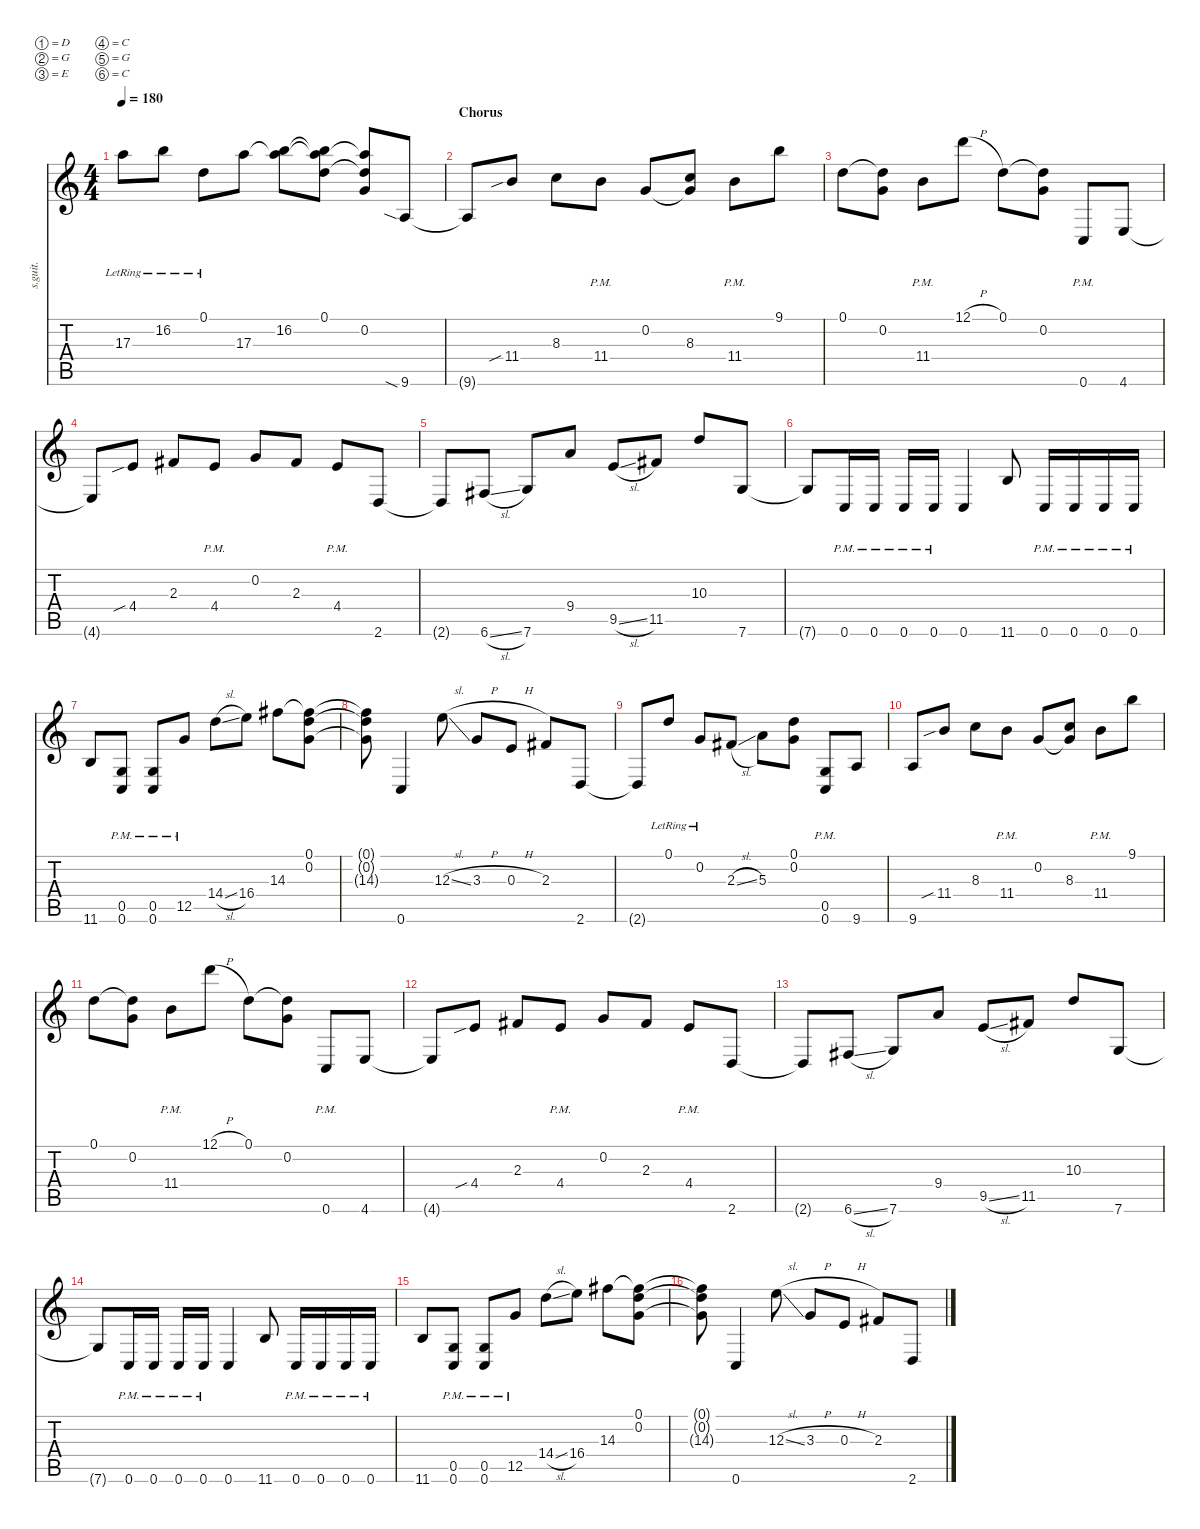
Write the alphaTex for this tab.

\defaultSystemsLayout 4
\hideDynamics
\bracketExtendMode nobrackets
\track ("Rhythm Guitar 1" "s.guit.") {instrument distortionguitar}
\staff {score tabs}
\tuning (D4 G3 E3 C3 G2 C2)
\ts (4 4)
\tempo 180
\clef g2
\ks c
17.3{lr}.8{lyrics (0 "") lyrics (1 "") lyrics (2 "") lyrics (3 "") lyrics (4 "") dy mf} 16.2{lr}.8{lyrics (0 "") lyrics (1 "") lyrics (2 "") lyrics (3 "") lyrics (4 "")} 0.1{lr}.8{lyrics (0 "") lyrics (1 "") lyrics (2 "") lyrics (3 "") lyrics (4 "")} 17.3.8{lyrics (0 "") lyrics (1 "") lyrics (2 "") lyrics (3 "") lyrics (4 "")} (16.2 17.3{t}).8{lyrics (0 "") lyrics (1 "") lyrics (2 "") lyrics (3 "") lyrics (4 "")} (0.1 16.2{t} 17.3{t}).8{lyrics (0 "") lyrics (1 "") lyrics (2 "") lyrics (3 "") lyrics (4 "")} (0.1{t} 0.2 17.3{t}).8{lyrics (0 "") lyrics (1 "") lyrics (2 "") lyrics (3 "") lyrics (4 "") dy f} 9.6{sia}.8{lyrics (0 "") lyrics (1 "") lyrics (2 "") lyrics (3 "") lyrics (4 "") dy mf} |
\section ("" "Chorus")
9.6{t}.8{lyrics (0 "") lyrics (1 "") lyrics (2 "") lyrics (3 "") lyrics (4 "") dy f} 11.4{sib}.8{lyrics (0 "") lyrics (1 "") lyrics (2 "") lyrics (3 "") lyrics (4 "") dy mf} 8.3.8{lyrics (0 "") lyrics (1 "") lyrics (2 "") lyrics (3 "") lyrics (4 "")} 11.4{pm}.8{lyrics (0 "") lyrics (1 "") lyrics (2 "") lyrics (3 "") lyrics (4 "")} 0.2.8{lyrics (0 "") lyrics (1 "") lyrics (2 "") lyrics (3 "") lyrics (4 "")} (0.2{t} 8.3).8{lyrics (0 "") lyrics (1 "") lyrics (2 "") lyrics (3 "") lyrics (4 "")} 11.4{pm}.8{lyrics (0 "") lyrics (1 "") lyrics (2 "") lyrics (3 "") lyrics (4 "")} 9.1.8{lyrics (0 "") lyrics (1 "") lyrics (2 "") lyrics (3 "") lyrics (4 "")} |
0.1.8{lyrics (0 "") lyrics (1 "") lyrics (2 "") lyrics (3 "") lyrics (4 "")} (0.1{t} 0.2).8{lyrics (0 "") lyrics (1 "") lyrics (2 "") lyrics (3 "") lyrics (4 "")} 11.4{pm}.8{lyrics (0 "") lyrics (1 "") lyrics (2 "") lyrics (3 "") lyrics (4 "")} 12.1{h}.8{lyrics (0 "") lyrics (1 "") lyrics (2 "") lyrics (3 "") lyrics (4 "")} 0.1.8{lyrics (0 "") lyrics (1 "") lyrics (2 "") lyrics (3 "") lyrics (4 "")} (0.1{t} 0.2).8{lyrics (0 "") lyrics (1 "") lyrics (2 "") lyrics (3 "") lyrics (4 "")} 0.6{pm}.8{lyrics (0 "") lyrics (1 "") lyrics (2 "") lyrics (3 "") lyrics (4 "")} 4.6.8{lyrics (0 "") lyrics (1 "") lyrics (2 "") lyrics (3 "") lyrics (4 "")} |
4.6{t}.8{lyrics (0 "") lyrics (1 "") lyrics (2 "") lyrics (3 "") lyrics (4 "")} 4.4{sib}.8{lyrics (0 "") lyrics (1 "") lyrics (2 "") lyrics (3 "") lyrics (4 "")} 2.3{acc #}.8{lyrics (0 "") lyrics (1 "") lyrics (2 "") lyrics (3 "") lyrics (4 "")} 4.4{pm}.8{lyrics (0 "") lyrics (1 "") lyrics (2 "") lyrics (3 "") lyrics (4 "")} 0.2.8{lyrics (0 "") lyrics (1 "") lyrics (2 "") lyrics (3 "") lyrics (4 "")} 2.3{acc #}.8{lyrics (0 "") lyrics (1 "") lyrics (2 "") lyrics (3 "") lyrics (4 "")} 4.4{pm}.8{lyrics (0 "") lyrics (1 "") lyrics (2 "") lyrics (3 "") lyrics (4 "")} 2.6.8{lyrics (0 "") lyrics (1 "") lyrics (2 "") lyrics (3 "") lyrics (4 "")} |
2.6{t}.8{lyrics (0 "") lyrics (1 "") lyrics (2 "") lyrics (3 "") lyrics (4 "")} 6.6{sl acc #}.8{lyrics (0 "") lyrics (1 "") lyrics (2 "") lyrics (3 "") lyrics (4 "")} 7.6.8{lyrics (0 "") lyrics (1 "") lyrics (2 "") lyrics (3 "") lyrics (4 "")} 9.4.8{lyrics (0 "") lyrics (1 "") lyrics (2 "") lyrics (3 "") lyrics (4 "")} 9.5{sl}.8{lyrics (0 "") lyrics (1 "") lyrics (2 "") lyrics (3 "") lyrics (4 "")} 11.5{acc #}.8{lyrics (0 "") lyrics (1 "") lyrics (2 "") lyrics (3 "") lyrics (4 "")} 10.3.8{lyrics (0 "") lyrics (1 "") lyrics (2 "") lyrics (3 "") lyrics (4 "")} 7.6.8{lyrics (0 "") lyrics (1 "") lyrics (2 "") lyrics (3 "") lyrics (4 "")} |
7.6{t}.8{lyrics (0 "") lyrics (1 "") lyrics (2 "") lyrics (3 "") lyrics (4 "")} 0.6{pm}.16{lyrics (0 "") lyrics (1 "") lyrics (2 "") lyrics (3 "") lyrics (4 "")} 0.6{pm}.16{lyrics (0 "") lyrics (1 "") lyrics (2 "") lyrics (3 "") lyrics (4 "")} 0.6{pm}.16{lyrics (0 "") lyrics (1 "") lyrics (2 "") lyrics (3 "") lyrics (4 "")} 0.6{pm}.16{lyrics (0 "") lyrics (1 "") lyrics (2 "") lyrics (3 "") lyrics (4 "")} 0.6.4{lyrics (0 "") lyrics (1 "") lyrics (2 "") lyrics (3 "") lyrics (4 "")} 11.6.8{lyrics (0 "") lyrics (1 "") lyrics (2 "") lyrics (3 "") lyrics (4 "")} 0.6{pm}.16{lyrics (0 "") lyrics (1 "") lyrics (2 "") lyrics (3 "") lyrics (4 "")} 0.6{pm}.16{lyrics (0 "") lyrics (1 "") lyrics (2 "") lyrics (3 "") lyrics (4 "")} 0.6{pm}.16{lyrics (0 "") lyrics (1 "") lyrics (2 "") lyrics (3 "") lyrics (4 "")} 0.6{pm}.16{lyrics (0 "") lyrics (1 "") lyrics (2 "") lyrics (3 "") lyrics (4 "")} |
11.6.8{lyrics (0 "") lyrics (1 "") lyrics (2 "") lyrics (3 "") lyrics (4 "")} (0.5{pm} 0.6{pm}).8{lyrics (0 "") lyrics (1 "") lyrics (2 "") lyrics (3 "") lyrics (4 "")} (0.5{pm} 0.6{pm}).8{lyrics (0 "") lyrics (1 "") lyrics (2 "") lyrics (3 "") lyrics (4 "")} 12.5{pm}.8{lyrics (0 "") lyrics (1 "") lyrics (2 "") lyrics (3 "") lyrics (4 "")} 14.4{sl}.8{lyrics (0 "") lyrics (1 "") lyrics (2 "") lyrics (3 "") lyrics (4 "")} 16.4.8{lyrics (0 "") lyrics (1 "") lyrics (2 "") lyrics (3 "") lyrics (4 "")} 14.3{acc #}.8{lyrics (0 "") lyrics (1 "") lyrics (2 "") lyrics (3 "") lyrics (4 "")} (0.1 0.2 14.3{t acc #}).8{lyrics (0 "") lyrics (1 "") lyrics (2 "") lyrics (3 "") lyrics (4 "")} |
(0.1{t} 0.2{t} 14.3{t acc #}).8{lyrics (0 "") lyrics (1 "") lyrics (2 "") lyrics (3 "") lyrics (4 "")} 0.6.4{lyrics (0 "") lyrics (1 "") lyrics (2 "") lyrics (3 "") lyrics (4 "")} 12.3{sl}.8{lyrics (0 "") lyrics (1 "") lyrics (2 "") lyrics (3 "") lyrics (4 "")} 3.3{h}.8{lyrics (0 "") lyrics (1 "") lyrics (2 "") lyrics (3 "") lyrics (4 "")} 0.3{h}.8{lyrics (0 "") lyrics (1 "") lyrics (2 "") lyrics (3 "") lyrics (4 "")} 2.3{acc #}.8{lyrics (0 "") lyrics (1 "") lyrics (2 "") lyrics (3 "") lyrics (4 "")} 2.6.8{lyrics (0 "") lyrics (1 "") lyrics (2 "") lyrics (3 "") lyrics (4 "")} |
2.6{t}.8{lyrics (0 "") lyrics (1 "") lyrics (2 "") lyrics (3 "") lyrics (4 "")} 0.1{lr}.8{lyrics (0 "") lyrics (1 "") lyrics (2 "") lyrics (3 "") lyrics (4 "")} 0.2{lr}.8{lyrics (0 "") lyrics (1 "") lyrics (2 "") lyrics (3 "") lyrics (4 "")} 2.3{sl acc #}.8{lyrics (0 "") lyrics (1 "") lyrics (2 "") lyrics (3 "") lyrics (4 "")} 5.3.8{lyrics (0 "") lyrics (1 "") lyrics (2 "") lyrics (3 "") lyrics (4 "")} (0.1 0.2).8{lyrics (0 "") lyrics (1 "") lyrics (2 "") lyrics (3 "") lyrics (4 "")} (0.5{pm} 0.6{pm}).8{lyrics (0 "") lyrics (1 "") lyrics (2 "") lyrics (3 "") lyrics (4 "")} 9.6.8{lyrics (0 "") lyrics (1 "") lyrics (2 "") lyrics (3 "") lyrics (4 "")} |
9.6.8{lyrics (0 "") lyrics (1 "") lyrics (2 "") lyrics (3 "") lyrics (4 "")} 11.4{sib}.8{lyrics (0 "") lyrics (1 "") lyrics (2 "") lyrics (3 "") lyrics (4 "")} 8.3.8{lyrics (0 "") lyrics (1 "") lyrics (2 "") lyrics (3 "") lyrics (4 "")} 11.4{pm}.8{lyrics (0 "") lyrics (1 "") lyrics (2 "") lyrics (3 "") lyrics (4 "")} 0.2.8{lyrics (0 "") lyrics (1 "") lyrics (2 "") lyrics (3 "") lyrics (4 "")} (0.2{t} 8.3).8{lyrics (0 "") lyrics (1 "") lyrics (2 "") lyrics (3 "") lyrics (4 "")} 11.4{pm}.8{lyrics (0 "") lyrics (1 "") lyrics (2 "") lyrics (3 "") lyrics (4 "")} 9.1.8{lyrics (0 "") lyrics (1 "") lyrics (2 "") lyrics (3 "") lyrics (4 "")} |
0.1.8{lyrics (0 "") lyrics (1 "") lyrics (2 "") lyrics (3 "") lyrics (4 "")} (0.1{t} 0.2).8{lyrics (0 "") lyrics (1 "") lyrics (2 "") lyrics (3 "") lyrics (4 "")} 11.4{pm}.8{lyrics (0 "") lyrics (1 "") lyrics (2 "") lyrics (3 "") lyrics (4 "")} 12.1{h}.8{lyrics (0 "") lyrics (1 "") lyrics (2 "") lyrics (3 "") lyrics (4 "")} 0.1.8{lyrics (0 "") lyrics (1 "") lyrics (2 "") lyrics (3 "") lyrics (4 "")} (0.1{t} 0.2).8{lyrics (0 "") lyrics (1 "") lyrics (2 "") lyrics (3 "") lyrics (4 "")} 0.6{pm}.8{lyrics (0 "") lyrics (1 "") lyrics (2 "") lyrics (3 "") lyrics (4 "")} 4.6.8{lyrics (0 "") lyrics (1 "") lyrics (2 "") lyrics (3 "") lyrics (4 "")} |
4.6{t}.8{lyrics (0 "") lyrics (1 "") lyrics (2 "") lyrics (3 "") lyrics (4 "")} 4.4{sib}.8{lyrics (0 "") lyrics (1 "") lyrics (2 "") lyrics (3 "") lyrics (4 "")} 2.3{acc #}.8{lyrics (0 "") lyrics (1 "") lyrics (2 "") lyrics (3 "") lyrics (4 "")} 4.4{pm}.8{lyrics (0 "") lyrics (1 "") lyrics (2 "") lyrics (3 "") lyrics (4 "")} 0.2.8{lyrics (0 "") lyrics (1 "") lyrics (2 "") lyrics (3 "") lyrics (4 "")} 2.3{acc #}.8{lyrics (0 "") lyrics (1 "") lyrics (2 "") lyrics (3 "") lyrics (4 "")} 4.4{pm}.8{lyrics (0 "") lyrics (1 "") lyrics (2 "") lyrics (3 "") lyrics (4 "")} 2.6.8{lyrics (0 "") lyrics (1 "") lyrics (2 "") lyrics (3 "") lyrics (4 "")} |
2.6{t}.8{lyrics (0 "") lyrics (1 "") lyrics (2 "") lyrics (3 "") lyrics (4 "")} 6.6{sl acc #}.8{lyrics (0 "") lyrics (1 "") lyrics (2 "") lyrics (3 "") lyrics (4 "")} 7.6.8{lyrics (0 "") lyrics (1 "") lyrics (2 "") lyrics (3 "") lyrics (4 "")} 9.4.8{lyrics (0 "") lyrics (1 "") lyrics (2 "") lyrics (3 "") lyrics (4 "")} 9.5{sl}.8{lyrics (0 "") lyrics (1 "") lyrics (2 "") lyrics (3 "") lyrics (4 "")} 11.5{acc #}.8{lyrics (0 "") lyrics (1 "") lyrics (2 "") lyrics (3 "") lyrics (4 "")} 10.3.8{lyrics (0 "") lyrics (1 "") lyrics (2 "") lyrics (3 "") lyrics (4 "")} 7.6.8{lyrics (0 "") lyrics (1 "") lyrics (2 "") lyrics (3 "") lyrics (4 "")} |
7.6{t}.8{lyrics (0 "") lyrics (1 "") lyrics (2 "") lyrics (3 "") lyrics (4 "")} 0.6{pm}.16{lyrics (0 "") lyrics (1 "") lyrics (2 "") lyrics (3 "") lyrics (4 "")} 0.6{pm}.16{lyrics (0 "") lyrics (1 "") lyrics (2 "") lyrics (3 "") lyrics (4 "")} 0.6{pm}.16{lyrics (0 "") lyrics (1 "") lyrics (2 "") lyrics (3 "") lyrics (4 "")} 0.6{pm}.16{lyrics (0 "") lyrics (1 "") lyrics (2 "") lyrics (3 "") lyrics (4 "")} 0.6.4{lyrics (0 "") lyrics (1 "") lyrics (2 "") lyrics (3 "") lyrics (4 "")} 11.6.8{lyrics (0 "") lyrics (1 "") lyrics (2 "") lyrics (3 "") lyrics (4 "")} 0.6{pm}.16{lyrics (0 "") lyrics (1 "") lyrics (2 "") lyrics (3 "") lyrics (4 "")} 0.6{pm}.16{lyrics (0 "") lyrics (1 "") lyrics (2 "") lyrics (3 "") lyrics (4 "")} 0.6{pm}.16{lyrics (0 "") lyrics (1 "") lyrics (2 "") lyrics (3 "") lyrics (4 "")} 0.6{pm}.16{lyrics (0 "") lyrics (1 "") lyrics (2 "") lyrics (3 "") lyrics (4 "")} |
11.6.8{lyrics (0 "") lyrics (1 "") lyrics (2 "") lyrics (3 "") lyrics (4 "")} (0.5{pm} 0.6{pm}).8{lyrics (0 "") lyrics (1 "") lyrics (2 "") lyrics (3 "") lyrics (4 "")} (0.5{pm} 0.6{pm}).8{lyrics (0 "") lyrics (1 "") lyrics (2 "") lyrics (3 "") lyrics (4 "")} 12.5{pm}.8{lyrics (0 "") lyrics (1 "") lyrics (2 "") lyrics (3 "") lyrics (4 "")} 14.4{sl}.8{lyrics (0 "") lyrics (1 "") lyrics (2 "") lyrics (3 "") lyrics (4 "")} 16.4.8{lyrics (0 "") lyrics (1 "") lyrics (2 "") lyrics (3 "") lyrics (4 "")} 14.3{acc #}.8{lyrics (0 "") lyrics (1 "") lyrics (2 "") lyrics (3 "") lyrics (4 "")} (0.1 0.2 14.3{t acc #}).8{lyrics (0 "") lyrics (1 "") lyrics (2 "") lyrics (3 "") lyrics (4 "")} |
(0.1{t} 0.2{t} 14.3{t acc #}).8{lyrics (0 "") lyrics (1 "") lyrics (2 "") lyrics (3 "") lyrics (4 "")} 0.6.4{lyrics (0 "") lyrics (1 "") lyrics (2 "") lyrics (3 "") lyrics (4 "")} 12.3{sl}.8{lyrics (0 "") lyrics (1 "") lyrics (2 "") lyrics (3 "") lyrics (4 "")} 3.3{h}.8{lyrics (0 "") lyrics (1 "") lyrics (2 "") lyrics (3 "") lyrics (4 "")} 0.3{h}.8{lyrics (0 "") lyrics (1 "") lyrics (2 "") lyrics (3 "") lyrics (4 "")} 2.3{acc #}.8{lyrics (0 "") lyrics (1 "") lyrics (2 "") lyrics (3 "") lyrics (4 "")} 2.6.8{lyrics (0 "") lyrics (1 "") lyrics (2 "") lyrics (3 "") lyrics (4 "")}
